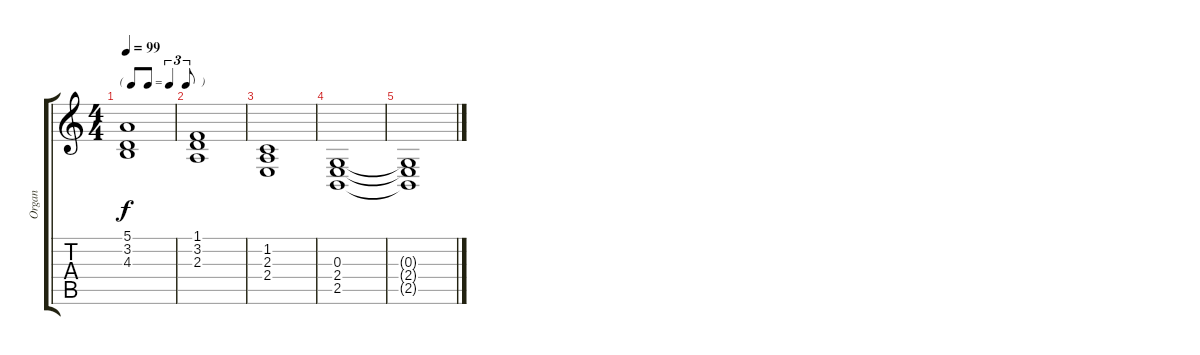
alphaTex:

\track ("Organ" "Organ") {instrument drawbarorgan}
\staff {score tabs}
\tuning (E4 B3 G3 D3 A2 E2) {hide}
\ts (4 4)
\tf triplet8th
\tempo 99
\clef g2
\ks c
(5.1 3.2 4.3).1{dy f} |
(1.1 3.2 2.3).1 |
(1.2 2.3 2.4).1 |
(0.3 2.4 2.5).1 |
(0.3{t} 2.4{t} 2.5{t}).1
